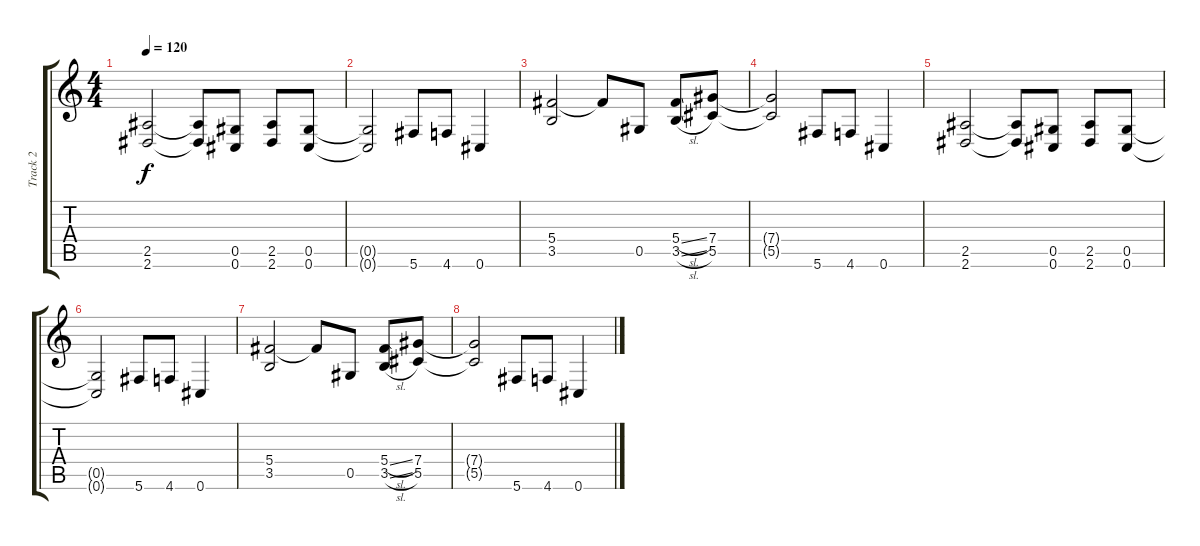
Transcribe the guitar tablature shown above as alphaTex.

\track ("Track 2" "Track 2") {instrument distortionguitar}
\staff {score tabs}
\tuning (Eb4 Bb3 Gb3 Db3 Ab2 Db2) {hide}
\ts (4 4)
\tempo 120
\clef g2
\ks c
(2.5 2.6).2{dy f} (2.5{t} 2.6{t}).8 (0.5 0.6).8 (2.5 2.6).8 (0.5 0.6).8 |
(0.5{t} 0.6{t}).2 5.6.8 4.6.8 0.6.4 |
(5.4 3.5).2 5.4{t}.8 0.5.8 (5.4{sl} 3.5{sl}).8 (7.4 5.5).8 |
(7.4{t} 5.5{t}).2 5.6.8 4.6.8 0.6.4 |
(2.5 2.6).2 (2.5{t} 2.6{t}).8 (0.5 0.6).8 (2.5 2.6).8 (0.5 0.6).8 |
(0.5{t} 0.6{t}).2 5.6.8 4.6.8 0.6.4 |
(5.4 3.5).2 5.4{t}.8 0.5.8 (5.4{sl} 3.5{sl}).8 (7.4 5.5).8 |
(7.4{t} 5.5{t}).2 5.6.8 4.6.8 0.6.4
